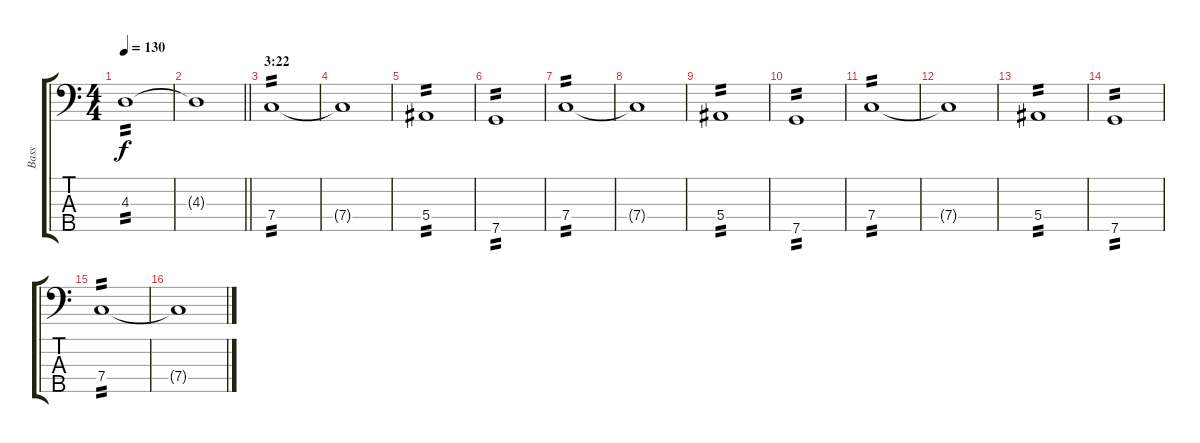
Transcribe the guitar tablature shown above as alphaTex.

\track ("Bass" "Bass") {instrument electricbasspick}
\staff {score tabs}
\tuning (Ab2 Eb2 Bb1 F1 C1) {hide}
\ts (4 4)
\tempo 130
\clef f4
\ks c
4.3.1{tp 2 dy f} |
\barLineRight lightlight
4.3{t}.1 |
\section ("" "3:22")
7.4.1{tp 2} |
7.4{t}.1 |
5.4.1{tp 2} |
7.5.1{tp 2} |
7.4.1{tp 2} |
7.4{t}.1 |
5.4.1{tp 2} |
7.5.1{tp 2} |
7.4.1{tp 2} |
7.4{t}.1 |
5.4.1{tp 2} |
7.5.1{tp 2} |
7.4.1{tp 2} |
7.4{t}.1
